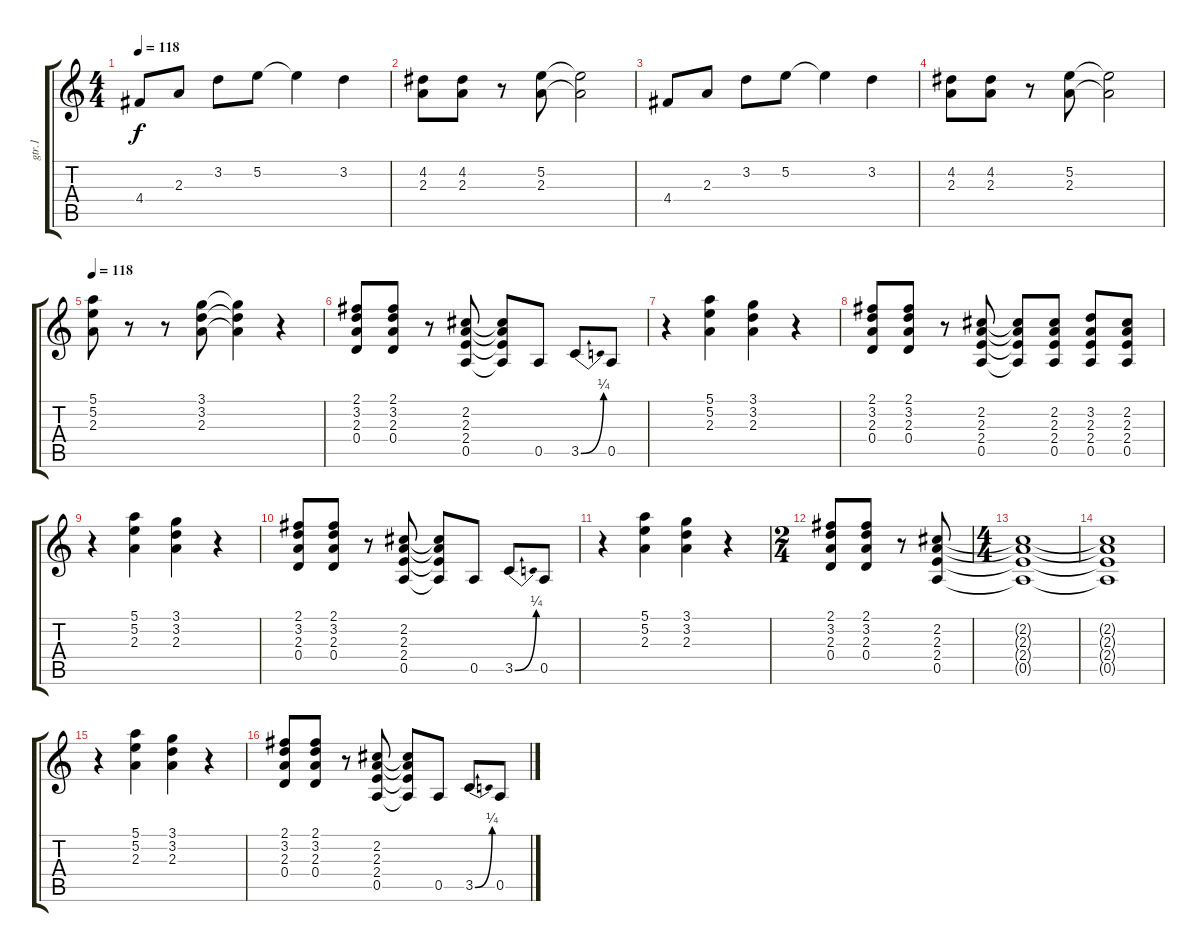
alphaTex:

\track ("gtr.1" "gtr.1") {instrument distortionguitar}
\staff {score tabs}
\tuning (E4 B3 G3 D3 A2 E2) {hide}
\ts (4 4)
\tempo 118
\tempo 100
\tempo 118
\clef g2
\ks c
4.4.8{dy f instrument distortionguitar} 2.3.8 3.2.8 5.2.8 5.2{t}.4 3.2.4 |
(4.2 2.3).8 (4.2 2.3).8 r.8 (5.2 2.3).8 (5.2{t} 2.3{t}).2 |
4.4.8 2.3.8 3.2.8 5.2.8 5.2{t}.4 3.2.4 |
(4.2 2.3).8 (4.2 2.3).8 r.8 (5.2 2.3).8 (5.2{t} 2.3{t}).2 |
\tempo 118
(5.1 5.2 2.3).8 r.8 r.8 (3.1 3.2 2.3).8 (3.1{t} 3.2{t} 2.3{t}).4 r.4 |
(2.1 3.2 2.3 0.4).8 (2.1 3.2 2.3 0.4).8 r.8 (2.2 2.3 2.4 0.5).8 (2.2{t} 2.3{t} 2.4{t} 0.5{t}).8 0.5.8 3.5{be (bend 0 0 60 1)}.8 0.5.8 |
r.4 (5.1 5.2 2.3).4 (3.1 3.2 2.3).4 r.4 |
(2.1 3.2 2.3 0.4).8 (2.1 3.2 2.3 0.4).8 r.8 (2.2 2.3 2.4 0.5).8 (2.2{t} 2.3{t} 2.4{t} 0.5{t}).8 (2.2 2.3 2.4 0.5).8 (3.2 2.3 2.4 0.5).8 (2.2 2.3 2.4 0.5).8 |
r.4 (5.1 5.2 2.3).4 (3.1 3.2 2.3).4 r.4 |
(2.1 3.2 2.3 0.4).8 (2.1 3.2 2.3 0.4).8 r.8 (2.2 2.3 2.4 0.5).8 (2.2{t} 2.3{t} 2.4{t} 0.5{t}).8 0.5.8 3.5{be (bend 0 0 60 1)}.8 0.5.8 |
r.4 (5.1 5.2 2.3).4 (3.1 3.2 2.3).4 r.4 |
\ts (2 4)
(2.1 3.2 2.3 0.4).8 (2.1 3.2 2.3 0.4).8 r.8 (2.2 2.3 2.4 0.5).8 |
\ts (4 4)
(2.2{t} 2.3{t} 2.4{t} 0.5{t}).1 |
(2.2{t} 2.3{t} 2.4{t} 0.5{t}).1 |
r.4 (5.1 5.2 2.3).4 (3.1 3.2 2.3).4 r.4 |
(2.1 3.2 2.3 0.4).8 (2.1 3.2 2.3 0.4).8 r.8 (2.2 2.3 2.4 0.5).8 (2.2{t} 2.3{t} 2.4{t} 0.5{t}).8 0.5.8 3.5{be (bend 0 0 60 1)}.8 0.5.8
